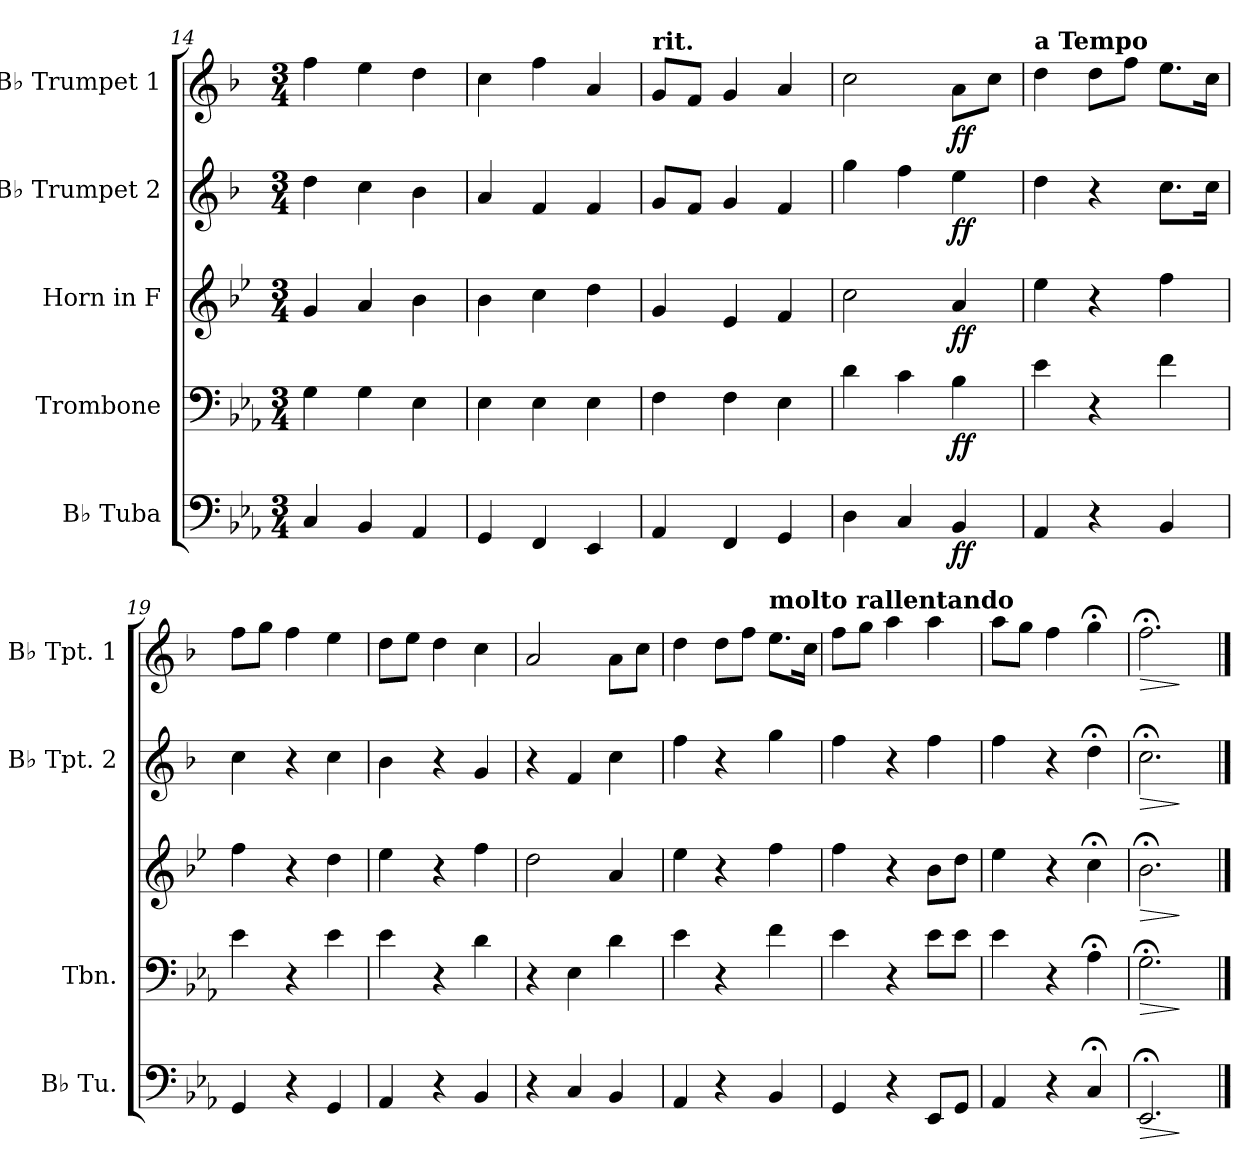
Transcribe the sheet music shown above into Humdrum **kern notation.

**kern	**dynam	**kern	**dynam	**kern	**dynam	**kern	**dynam	**kern	**dynam
*part5	*part5	*part4	*part4	*part3	*part3	*part2	*part2	*part1	*part1
*staff5	*staff5	*staff4	*staff4	*staff3	*staff3	*staff2	*staff2	*staff1	*staff1
*I"B♭ Tuba	*	*I"Trombone	*	*I"Horn in F	*	*I"B♭ Trumpet 2	*	*I"B♭ Trumpet 1	*
*I'B♭ Tu.	*	*I'Tbn.	*	*	*	*I'B♭ Tpt. 2	*	*I'B♭ Tpt. 1	*
*clefF4	*	*clefF4	*	*clefG2	*	*clefG2	*	*clefG2	*
*	*	*	*	*ITrd4c7	*	*ITrd1c2	*	*ITrd1c2	*
*k[b-e-a-]	*	*k[b-e-a-]	*	*k[b-e-a-]	*	*k[b-e-a-]	*	*k[b-e-a-]	*
*M3/4	*	*M3/4	*	*M3/4	*	*M3/4	*	*M3/4	*
=14	=14	=14	=14	=14	=14	=14	=14	=14	=14
4C/	.	4G\	.	4c/	.	4cc\	.	4ee-\	.
4BB-/	.	4G\	.	4d/	.	4b-\	.	4dd\	.
4AA-/	.	4E-\	.	4e-\	.	4a-\	.	4cc\	.
=15	=15	=15	=15	=15	=15	=15	=15	=15	=15
4GG/	.	4E-\	.	4e-\	.	4g/	.	4b-\	.
4FF/	.	4E-\	.	4f\	.	4e-/	.	4ee-\	.
4EE-/	.	4E-\	.	4g\	.	4e-/	.	4g/	.
!!LO:PB:g=z
=16	=16	=16	=16	=16	=16	=16	=16	=16	=16
*	*	*	*	*	*	*	*	*MM69	*
!	!	!	!	!	!	!	!	!LO:TX:a:B:t=rit.	!
4AA-/	.	4F\	.	4c/	.	8f/L	.	8f/L	.
*	*	*	*	*	*	*	*	*MM68	*
.	.	.	.	.	.	8e-/J	.	8e-/J	.
*	*	*	*	*	*	*	*	*MM67	*
4FF/	.	4F\	.	4A-/	.	4f/	.	4f/	.
*	*	*	*	*	*	*	*	*MM66	*
4GG/	.	4E-\	.	4B-/	.	4e-/	.	4g/	.
=17	=17	=17	=17	=17	=17	=17	=17	=17	=17
*	*	*	*	*	*	*	*	*MM65	*
4D\	.	4d\	.	2f\	.	4ff\	.	2b-\	.
4C/	.	4c\	.	.	.	4ee-\	.	.	.
!	!LO:DY:b	!	!LO:DY:b	!	!LO:DY:b	!	!LO:DY:b	!	!LO:DY:b
4BB-/	ff	4B-\	ff	4d/	ff	4dd\	ff	8g\L	ff
.	.	.	.	.	.	.	.	8b-\J	.
=18	=18	=18	=18	=18	=18	=18	=18	=18	=18
!	!	!	!	!	!	!	!	!LO:TX:a:B:t=a Tempo	!
4AA-/	.	4e-\	.	4a-\	.	4cc\	.	4cc\	.
4r	.	4r	.	4r	.	4r	.	8cc\L	.
.	.	.	.	.	.	.	.	8ee-\J	.
4BB-/	.	4f\	.	4b-\	.	8.b-\L	.	8.dd\L	.
.	.	.	.	.	.	16b-\Jk	.	16b-\Jk	.
=19	=19	=19	=19	=19	=19	=19	=19	=19	=19
4GG/	.	4e-\	.	4b-\	.	4b-\	.	8ee-\L	.
.	.	.	.	.	.	.	.	8ff\J	.
4r	.	4r	.	4r	.	4r	.	4ee-\	.
4GG/	.	4e-\	.	4g\	.	4b-\	.	4dd\	.
=20	=20	=20	=20	=20	=20	=20	=20	=20	=20
4AA-/	.	4e-\	.	4a-\	.	4a-\	.	8cc\L	.
.	.	.	.	.	.	.	.	8dd\J	.
4r	.	4r	.	4r	.	4r	.	4cc\	.
4BB-/	.	4d\	.	4b-\	.	4f/	.	4b-\	.
=21	=21	=21	=21	=21	=21	=21	=21	=21	=21
4r	.	4r	.	2g\	.	4r	.	2g/	.
4C/	.	4E-\	.	.	.	4e-/	.	.	.
4BB-/	.	4d\	.	4d/	.	4b-\	.	8g\L	.
.	.	.	.	.	.	.	.	8b-\J	.
=22	=22	=22	=22	=22	=22	=22	=22	=22	=22
4AA-/	.	4e-\	.	4a-\	.	4ee-\	.	4cc\	.
4r	.	4r	.	4r	.	4r	.	8cc\L	.
.	.	.	.	.	.	.	.	8ee-\J	.
*	*	*	*	*	*	*	*	*MM64	*
!	!	!	!	!	!	!	!	!LO:TX:a:B:t=molto rallentando	!
4BB-/	.	4f\	.	4b-\	.	4ff\	.	8.dd\L	.
.	.	.	.	.	.	.	.	16b-\Jk	.
!!LO:LB:g=z
=23	=23	=23	=23	=23	=23	=23	=23	=23	=23
*	*	*	*	*	*	*	*	*MM63	*
4GG/	.	4e-\	.	4b-\	.	4ee-\	.	8ee-\L	.
*	*	*	*	*	*	*	*	*MM62	*
.	.	.	.	.	.	.	.	8ff\J	.
*	*	*	*	*	*	*	*	*MM61	*
4r	.	4r	.	4r	.	4r	.	4gg\	.
*	*	*	*	*	*	*	*	*MM60	*
8EE-/L	.	8e-\L	.	8e-\L	.	4ee-\	.	4gg\	.
8GG/J	.	8e-\J	.	8g\J	.	.	.	.	.
=24	=24	=24	=24	=24	=24	=24	=24	=24	=24
*	*	*	*	*	*	*	*	*MM53	*
4AA-/	.	4e-\	.	4a-\	.	4ee-\	.	8gg\L	.
.	.	.	.	.	.	.	.	8ff\J	.
*	*	*	*	*	*	*	*	*MM49	*
4r	.	4r	.	4r	.	4r	.	4ee-\	.
*	*	*	*	*	*	*	*	*MM25	*
4C;</	.	4A-;<\	.	4f;<\	.	4cc;<\	.	4ff;<\	.
=25	=25	=25	=25	=25	=25	=25	=25	=25	=25
*	*	*	*	*	*	*	*	*MM50	*
!	!LO:HP:b	!	!	!	!	!	!	!	!
!	!LO:HP:n=1:b	!	!LO:HP:b	!	!LO:HP:b	!	!LO:HP:b	!	!LO:HP:b
2.EE-;</	> >	2.G;<\	>	2.e-;<\	>	2.b-;<\	>	2.ee-;<\	>
.	] ]	.	]	.	]	.	]	.	]
==	==	==	==	==	==	==	==	==	==
*-	*-	*-	*-	*-	*-	*-	*-	*-	*-
